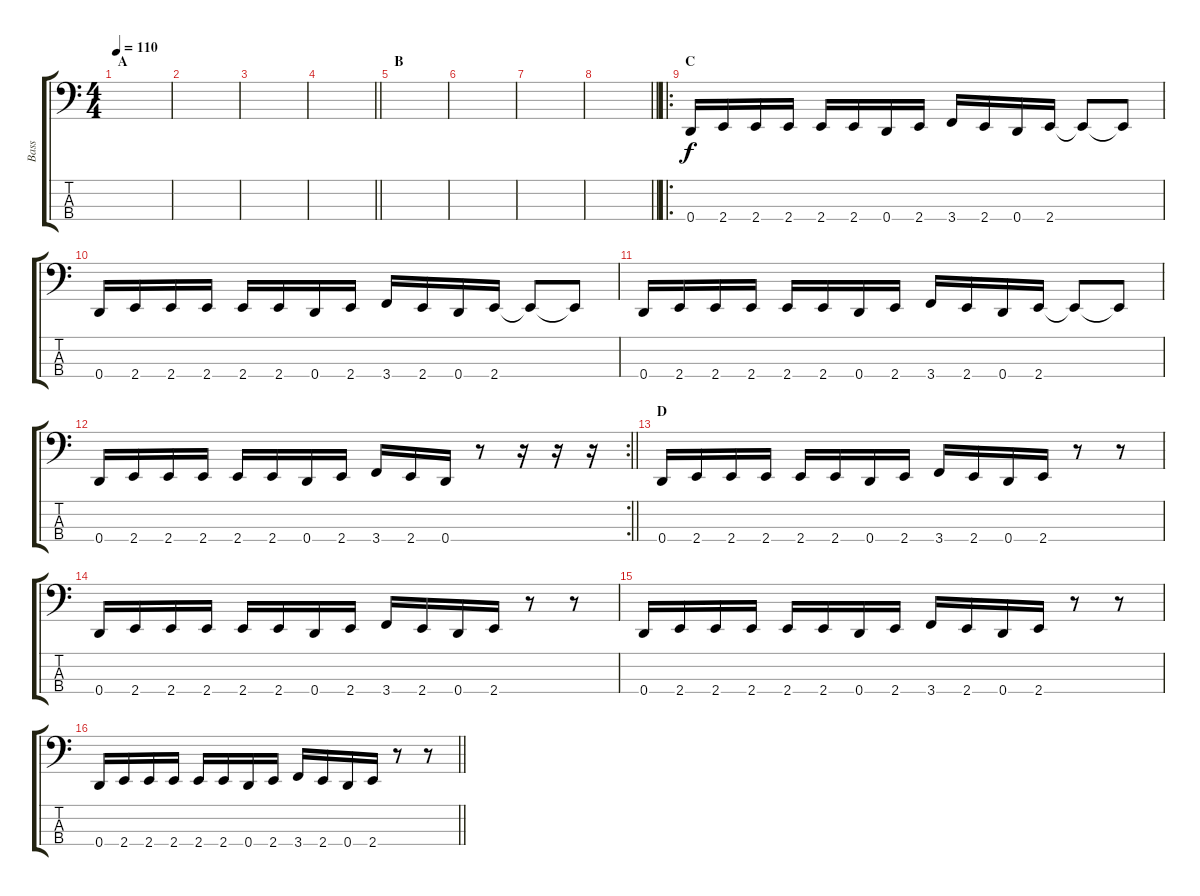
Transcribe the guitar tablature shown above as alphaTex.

\track ("Bass" "Bass") {instrument electricbassfinger}
\staff {score tabs}
\tuning (G2 D2 A1 D1) {hide}
\ts (4 4)
\section ("" "A")
\tempo 110
\clef f4
\ks c
|
|
|
\barLineRight lightlight
|
\section ("" "B")
|
|
|
\barLineRight lightlight
|
\ro
\section ("" "C")
0.4.16 2.4.16 2.4.16 2.4.16 2.4.16 2.4.16 0.4.16 2.4.16 3.4.16 2.4.16 0.4.16 2.4.16 2.4{t}.8 2.4{t}.8 |
0.4.16 2.4.16 2.4.16 2.4.16 2.4.16 2.4.16 0.4.16 2.4.16 3.4.16 2.4.16 0.4.16 2.4.16 2.4{t}.8 2.4{t}.8 |
0.4.16 2.4.16 2.4.16 2.4.16 2.4.16 2.4.16 0.4.16 2.4.16 3.4.16 2.4.16 0.4.16 2.4.16 2.4{t}.8 2.4{t}.8 |
\rc 2
\barLineRight lightlight
0.4.16 2.4.16 2.4.16 2.4.16 2.4.16 2.4.16 0.4.16 2.4.16 3.4.16 2.4.16 0.4.16 r.8 r.16 r.16 r.16 |
\section ("" "D")
0.4.16 2.4.16 2.4.16 2.4.16 2.4.16 2.4.16 0.4.16 2.4.16 3.4.16 2.4.16 0.4.16 2.4.16 r.8 r.8 |
0.4.16 2.4.16 2.4.16 2.4.16 2.4.16 2.4.16 0.4.16 2.4.16 3.4.16 2.4.16 0.4.16 2.4.16 r.8 r.8 |
0.4.16 2.4.16 2.4.16 2.4.16 2.4.16 2.4.16 0.4.16 2.4.16 3.4.16 2.4.16 0.4.16 2.4.16 r.8 r.8 |
\barLineRight lightlight
0.4.16 2.4.16 2.4.16 2.4.16 2.4.16 2.4.16 0.4.16 2.4.16 3.4.16 2.4.16 0.4.16 2.4.16 r.8 r.8
